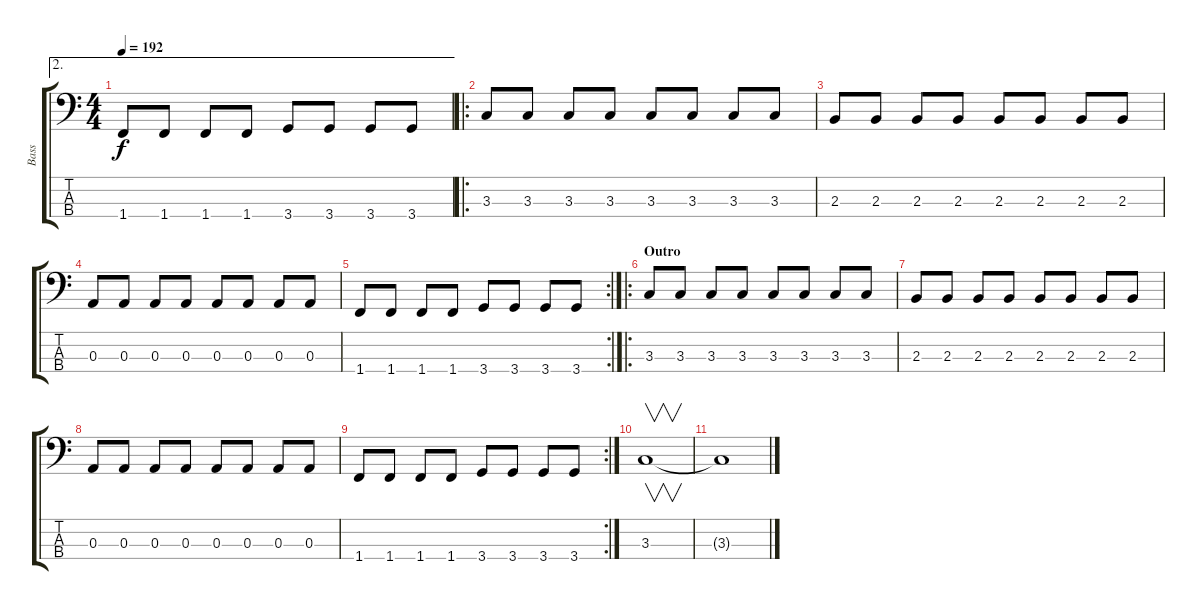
\track ("Bass" "Bass") {instrument electricbassfinger}
\staff {score tabs}
\tuning (G2 D2 A1 E1) {hide}
\ae 2
\ts (4 4)
\tempo 192
\clef f4
\ks c
1.4.8{dy f} 1.4.8 1.4.8 1.4.8 3.4.8 3.4.8 3.4.8 3.4.8 |
\ro
3.3.8 3.3.8 3.3.8 3.3.8 3.3.8 3.3.8 3.3.8 3.3.8 |
2.3.8 2.3.8 2.3.8 2.3.8 2.3.8 2.3.8 2.3.8 2.3.8 |
0.3.8 0.3.8 0.3.8 0.3.8 0.3.8 0.3.8 0.3.8 0.3.8 |
\rc 2
1.4.8 1.4.8 1.4.8 1.4.8 3.4.8 3.4.8 3.4.8 3.4.8 |
\ro
\section ("" "Outro")
3.3.8 3.3.8 3.3.8 3.3.8 3.3.8 3.3.8 3.3.8 3.3.8 |
2.3.8 2.3.8 2.3.8 2.3.8 2.3.8 2.3.8 2.3.8 2.3.8 |
0.3.8 0.3.8 0.3.8 0.3.8 0.3.8 0.3.8 0.3.8 0.3.8 |
\rc 2
1.4.8 1.4.8 1.4.8 1.4.8 3.4.8 3.4.8 3.4.8 3.4.8 |
3.3.1{v} |
3.3{t}.1
